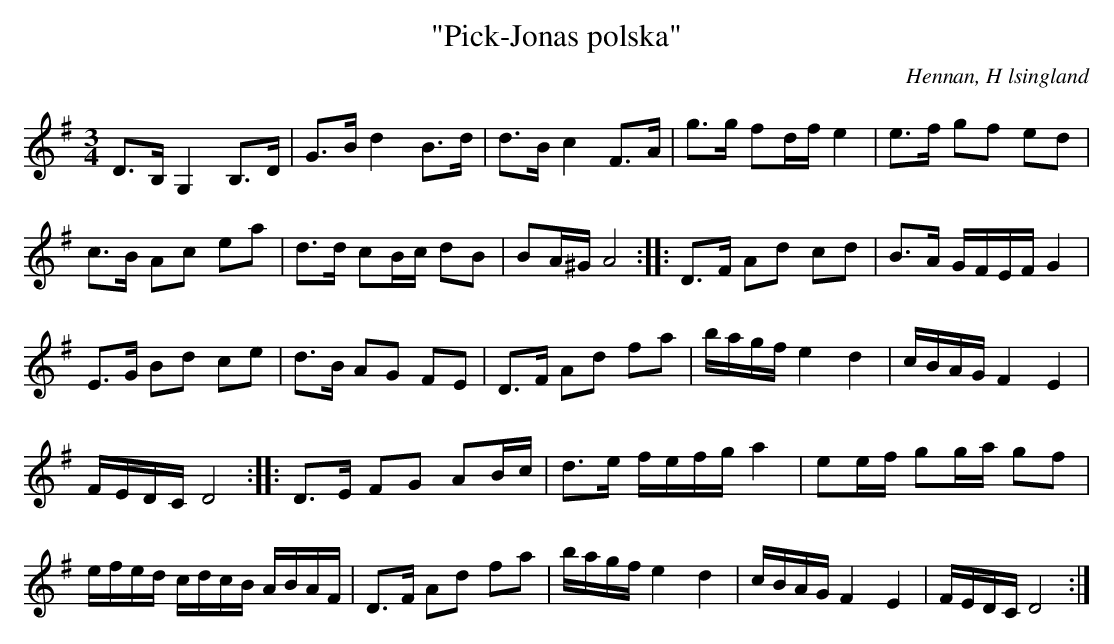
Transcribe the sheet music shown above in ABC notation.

X:1
T: "Pick-Jonas polska"
O: Hennan, H lsingland
M: 3/4
L: 1/8
K: G
D>B, G,2 B,>D | G>B d2 B>d | d>B c2 F>A| g>g fd/f/ e2 | e>f gf ed |
c>B Ac ea | d>d cB/c/ dB | BA/^G/ A4 :: D>F Ad cd | B>A G/F/E/F/ G2 |
E>G Bd ce | d>B AG FE | D>F Ad fa | b/a/g/f/ e2 d2 | c/B/A/G/ F2 E2 |
F/E/D/C/ D4 :: D>E FG AB/c/ | d>e f/e/f/g/ a2 | ee/f/ gg/a/ gf |
e/f/e/d/ c/d/c/B/ A/B/A/F/ | D>F Ad fa | b/a/g/f/ e2 d2 | c/B/A/G/ F2 E2 | F/E/D/C/ D4 :|]
